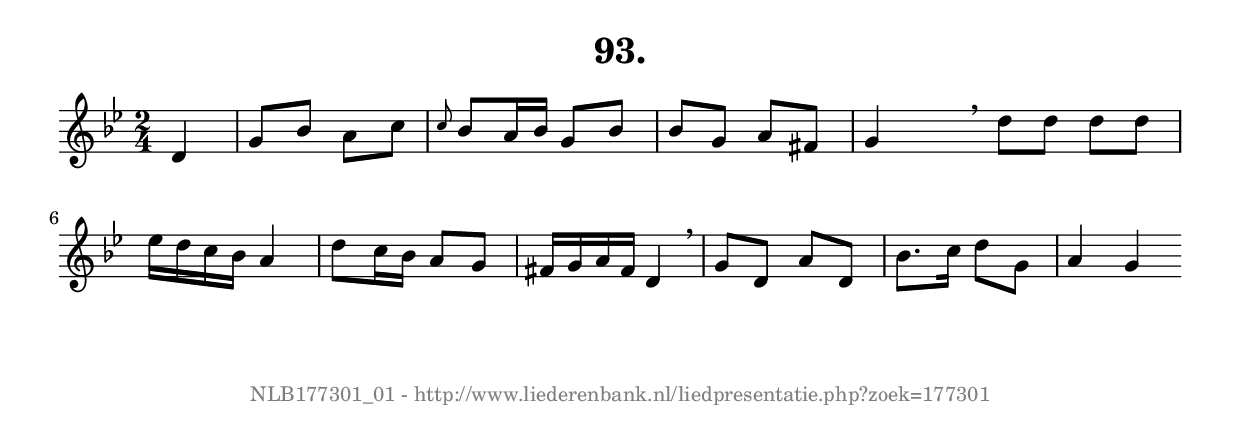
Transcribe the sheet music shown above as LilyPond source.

%
% produced by wce2krn 1.64 (7 June 2014)
%
\version"2.16"
#(append! paper-alist '(("long" . (cons (* 210 mm) (* 2000 mm)))))
#(set-default-paper-size "long")
sb = {\breathe}
mBreak = {\breathe }
bBreak = {\breathe }
x = {\once\override NoteHead #'style = #'cross }
gl=\glissando
itime={\override Staff.TimeSignature #'stencil = ##f }
ficta = {\once\set suggestAccidentals = ##t}
fine = {\once\override Score.RehearsalMark #'self-alignment-X = #1 \mark \markup {\italic{Fine}}}
dc = {\once\override Score.RehearsalMark #'self-alignment-X = #1 \mark \markup {\italic{D.C.}}}
dcf = {\once\override Score.RehearsalMark #'self-alignment-X = #1 \mark \markup {\italic{D.C. al Fine}}}
dcc = {\once\override Score.RehearsalMark #'self-alignment-X = #1 \mark \markup {\italic{D.C. al Coda}}}
ds = {\once\override Score.RehearsalMark #'self-alignment-X = #1 \mark \markup {\italic{D.S.}}}
dsf = {\once\override Score.RehearsalMark #'self-alignment-X = #1 \mark \markup {\italic{D.S. al Fine}}}
dsc = {\once\override Score.RehearsalMark #'self-alignment-X = #1 \mark \markup {\italic{D.S. al Coda}}}
pv = {\set Score.repeatCommands = #'((volta "1"))}
sv = {\set Score.repeatCommands = #'((volta "2"))}
tv = {\set Score.repeatCommands = #'((volta "3"))}
qv = {\set Score.repeatCommands = #'((volta "4"))}
xv = {\set Score.repeatCommands = #'((volta #f))}
\header{ tagline = ""
title = "93."
}
\score {{
\key g \minor
\relative g'
{
\set melismaBusyProperties = #'()
\partial 32*8
\time 2/4
\tempo 4=120
\override Score.MetronomeMark #'transparent = ##t
\override Score.RehearsalMark #'break-visibility = #(vector #t #t #f)
d4 g8 bes a c \grace { c } bes a16 bes g8 bes bes g a fis g4 s4 \bar ":|:" \bBreak
d'8 d d d es16 d c bes a4 d8 c16 bes a8 g fis16 g a fis d4 \sb g8 d a' d, bes'8. c16 d8 g, a4 g \bar ":|"
 }}
 \midi { }
 \layout {
            indent = 0.0\cm
}
}
\markup { \vspace #0 } \markup { \with-color #grey \fill-line { \center-column { \smaller "NLB177301_01 - http://www.liederenbank.nl/liedpresentatie.php?zoek=177301" } } }
